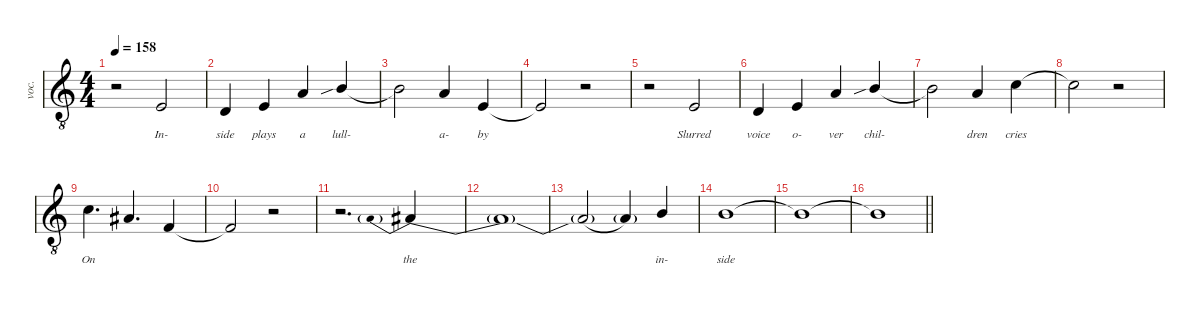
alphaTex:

\defaultSystemsLayout 4
\hideDynamics
\bracketExtendMode groupsimilarinstruments
\otherSystemsTrackNameOrientation horizontal
\track ("Vocals" "voc.") {defaultSystemsLayout 8 mute instrument choiraahs}
\staff {score}
\tuning (E4 B3 G3 D3 A2 E2)
\ts (4 4)
\tempo 158
\clef g2
\ottava 8vb
\ks aminor
r.2{dy f beam Down} 7.5.2{lyrics (0 "In-") lyrics (1 "") lyrics (2 "") lyrics (3 "") lyrics (4 "") beam Up} |
5.5.4{lyrics (0 "side") lyrics (1 "") lyrics (2 "") lyrics (3 "") lyrics (4 "") beam Up} 7.5.4{lyrics (0 "plays") lyrics (1 "") lyrics (2 "") lyrics (3 "") lyrics (4 "") beam Up} 7.4.4{lyrics (0 "a") lyrics (1 "") lyrics (2 "") lyrics (3 "") lyrics (4 "") beam Up} 9.4{sib}.4{lyrics (0 "lull-") lyrics (1 "") lyrics (2 "") lyrics (3 "") lyrics (4 "") beam Up} |
9.4{t}.2{beam Down} 7.4.4{lyrics (0 "a-") lyrics (1 "") lyrics (2 "") lyrics (3 "") lyrics (4 "") beam Up} 7.5.4{lyrics (0 "by") lyrics (1 "") lyrics (2 "") lyrics (3 "") lyrics (4 "") beam Up} |
7.5{t}.2{beam Up} r.2{beam Up} |
r.2{beam Down} 7.5.2{lyrics (0 "Slurred") lyrics (1 "") lyrics (2 "") lyrics (3 "") lyrics (4 "") beam Up} |
5.5.4{lyrics (0 "voice") lyrics (1 "") lyrics (2 "") lyrics (3 "") lyrics (4 "") beam Up} 7.5.4{lyrics (0 "o-") lyrics (1 "") lyrics (2 "") lyrics (3 "") lyrics (4 "") beam Up} 7.4.4{lyrics (0 "ver") lyrics (1 "") lyrics (2 "") lyrics (3 "") lyrics (4 "") beam Up} 9.4{sib}.4{lyrics (0 "chil-") lyrics (1 "") lyrics (2 "") lyrics (3 "") lyrics (4 "") beam Up} |
9.4{t}.2{beam Down} 7.4.4{lyrics (0 "dren") lyrics (1 "") lyrics (2 "") lyrics (3 "") lyrics (4 "") beam Up} 10.4.4{lyrics (0 "cries") lyrics (1 "") lyrics (2 "") lyrics (3 "") lyrics (4 "") beam Down} |
10.4{t}.2{beam Down} r.2{beam Down} |
10.4.4{d lyrics (0 "On") lyrics (1 "") lyrics (2 "") lyrics (3 "") lyrics (4 "") beam Down} 8.4{acc #}.4{d beam Up} 8.5.4{beam Up} |
8.5{t}.2{beam Up} r.2{beam Up} |
r.2{d beam Down} 7.4{be (prebendrelease 0 2 60 0)}.4{lyrics (0 "the") lyrics (1 "") lyrics (2 "") lyrics (3 "") lyrics (4 "") beam Up} |
7.4{t}.1{beam Up} |
7.4{be (hold 0 0 60 0) t}.2{beam Up} 7.4{be (hold 0 0 60 0) t}.4{beam Up} 9.4.4{lyrics (0 "in-") lyrics (1 "") lyrics (2 "") lyrics (3 "") lyrics (4 "") beam Up} |
9.4.1{lyrics (0 "side") lyrics (1 "") lyrics (2 "") lyrics (3 "") lyrics (4 "") beam Down} |
9.4{t}.1{beam Down} |
\barLineRight lightlight
9.4{t}.1{beam Down}
